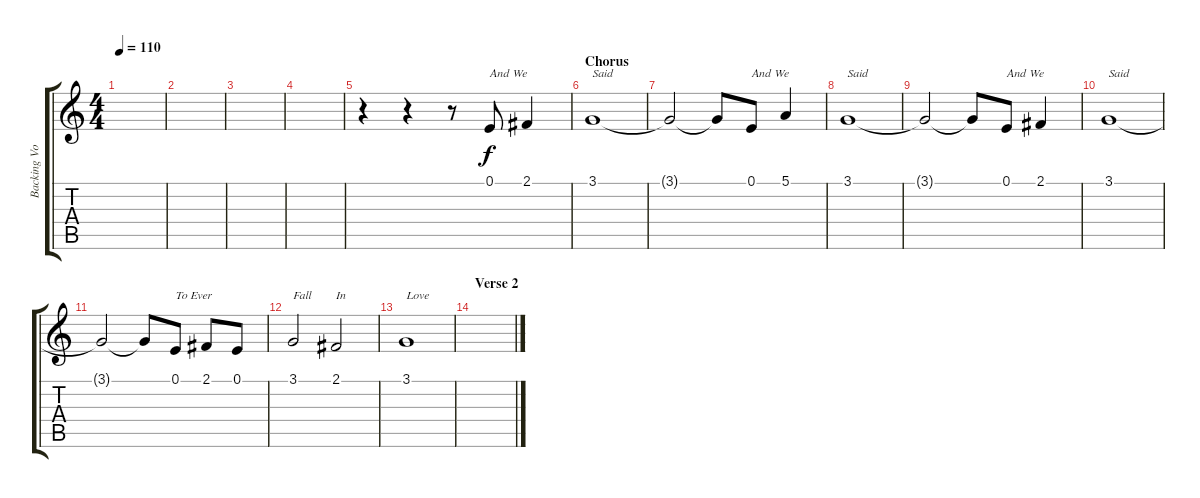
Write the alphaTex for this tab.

\track ("Backing Vocals" "Backing Vo") {instrument stringensemble1}
\staff {score tabs}
\tuning (E4 B3 G3 D3 A2 E2) {hide}
\ts (4 4)
\tempo 110
\clef g2
\ks c
|
|
|
|
r.4 r.4 r.8 0.1.8{txt "And We"} 2.1.4 |
\section ("" "Chorus")
3.1.1{txt "Said"} |
3.1{t}.2 3.1{t}.8 0.1.8{txt "And We"} 5.1.4 |
3.1.1{txt "Said"} |
3.1{t}.2 3.1{t}.8 0.1.8{txt "And We"} 2.1.4 |
3.1.1{txt "Said"} |
3.1{t}.2 3.1{t}.8 0.1.8{txt "To Ever"} 2.1.8 0.1.8 |
3.1.2{txt "Fall"} 2.1.2{txt "In"} |
3.1.1{txt "Love"} |
\section ("" "Verse 2")
